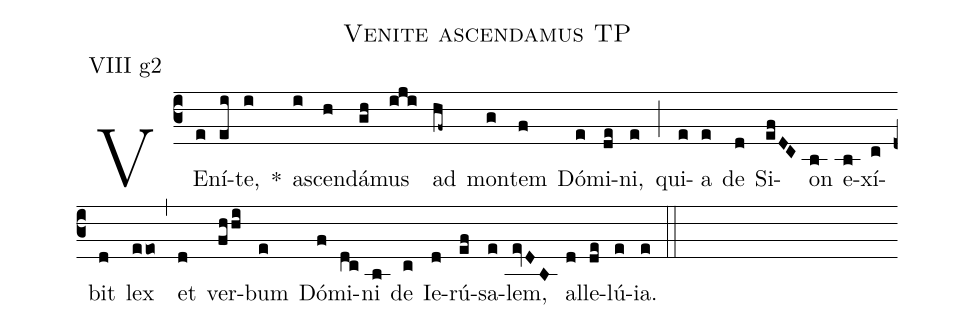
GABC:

name: Venite ascendamus TP;
annotation: VIII g2;
mode: 8;
%%
(c3)
VE(e)ní(ei)te,(i) *()
a(i)scen(h)dá(gh)mus(iji) ad(hf~) mon(g)tem(f) Dó(e)mi(de)ni,(e) (;)
qui(e)a(e) de(d) Si(efDC)on(b) e(b)xí(c)bit(d) lex(eeo) (,)
et(d) ver(fhhi)bum(e) Dó(f)mi(dc)ni(b) de(c) Ie(d)rú(ef)sa(e)lem,(evDB) al(d)le(de)lú(e)ia.(e) (::)
